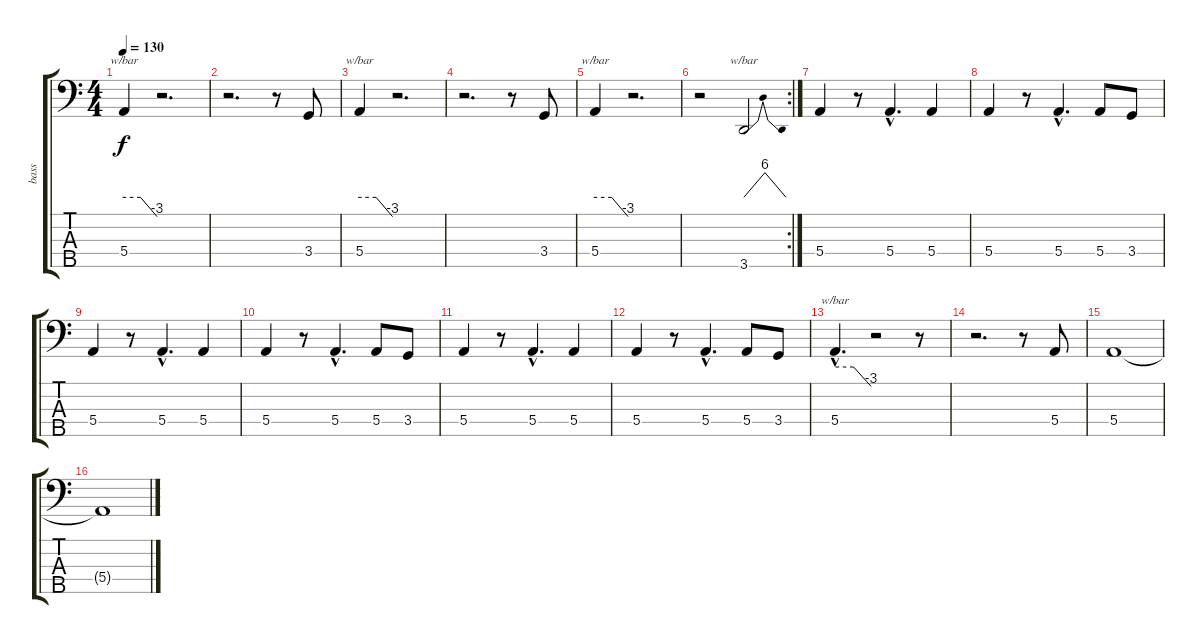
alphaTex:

\track ("bass" "bass") {instrument electricbassfinger}
\staff {score tabs}
\tuning (G2 D2 A1 E1 B0) {hide}
\ts (4 4)
\tempo 130
\clef f4
\ks c
5.4.4{tbe (custom default 0 0 30 0 60 -12) dy f} r.2{d} |
r.2{d} r.8 3.4.8 |
5.4.4{tbe (custom default 0 0 30 0 60 -12)} r.2{d} |
r.2{d} r.8 3.4.8 |
5.4.4{tbe (custom default 0 0 30 0 60 -12)} r.2{d} |
\rc 2
r.2 3.5.2{tbe (dip default 0 0 30 24 60 0)} |
5.4.4 r.8 5.4{hac}.4{d} 5.4.4 |
5.4.4 r.8 5.4{hac}.4{d} 5.4.8 3.4.8 |
5.4.4 r.8 5.4{hac}.4{d} 5.4.4 |
5.4.4 r.8 5.4{hac}.4{d} 5.4.8 3.4.8 |
5.4.4 r.8 5.4{hac}.4{d} 5.4.4 |
5.4.4 r.8 5.4{hac}.4{d} 5.4.8 3.4.8 |
5.4{hac}.4{d tbe (custom default 0 0 31 0 60 -12)} r.2 r.8 |
r.2{d} r.8 5.4.8 |
5.4.1 |
5.4{t}.1
